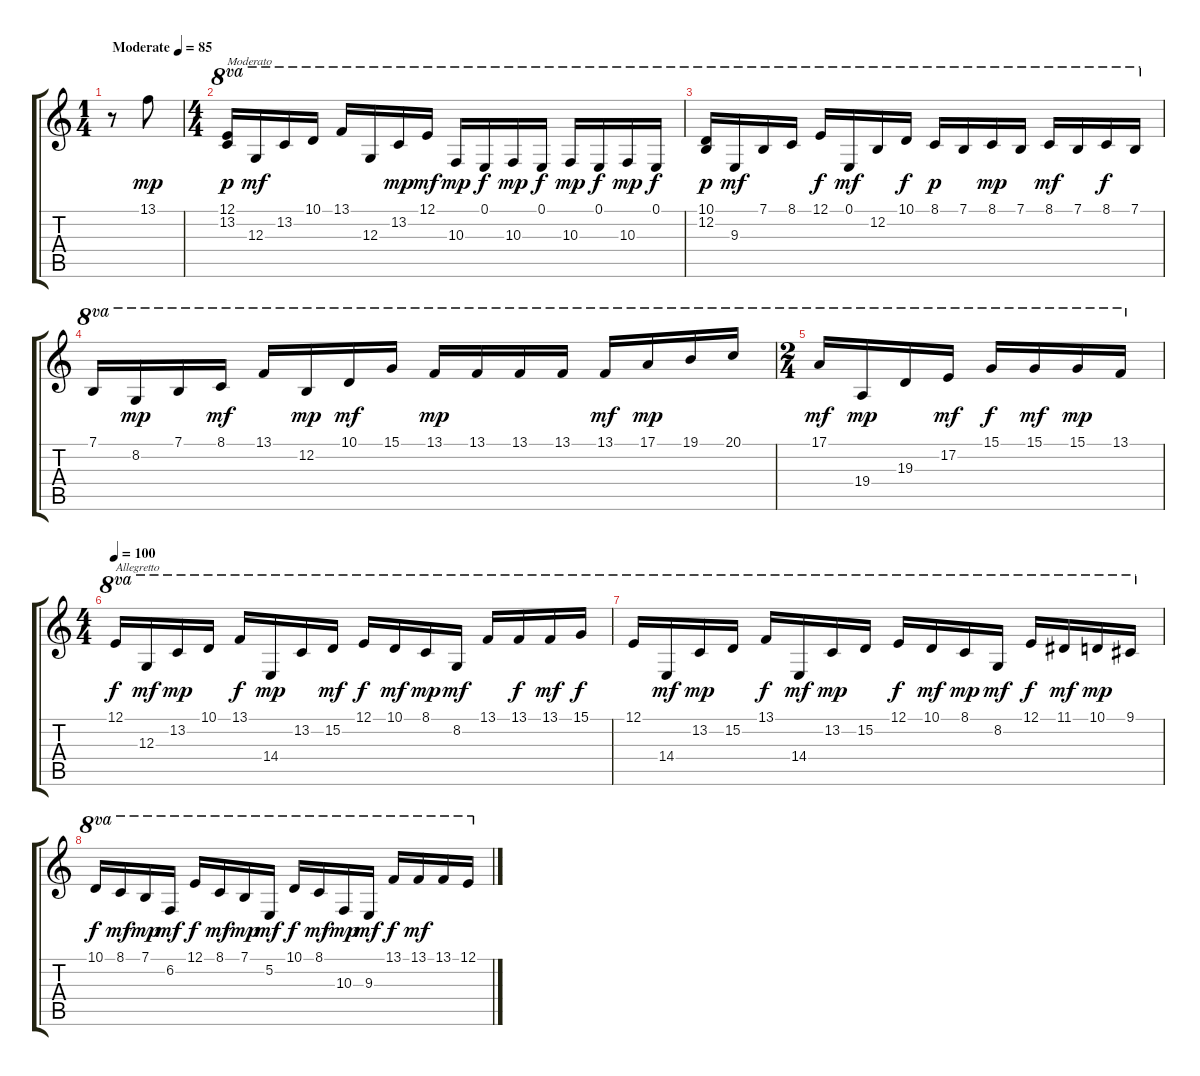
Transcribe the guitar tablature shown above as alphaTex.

\track "" {instrument acousticgrandpiano}
\staff {score tabs}
\tuning (E4 B3 G3 D3 A2 E2) {hide}
\ts (1 4)
\tempo (85 "Moderate")
\clef g2
\ks c
r.8{dy mp instrument acousticgrandpiano} 13.1.8 |
\ts (4 4)
(12.1 13.2).16{ot 8va txt "Moderato" dy p} 12.3.16{ot 8va dy mf} 13.2.16{ot 8va} 10.1.16{ot 8va} 13.1.16{ot 8va} 12.3.16{ot 8va} 13.2.16{ot 8va dy mp} 12.1.16{ot 8va dy mf} 10.3.16{ot 8va dy mp} 0.1.16{ot 8va dy f} 10.3.16{ot 8va dy mp} 0.1.16{ot 8va dy f} 10.3.16{ot 8va dy mp} 0.1.16{ot 8va dy f} 10.3.16{ot 8va dy mp} 0.1.16{ot 8va dy f} |
(10.1 12.2).16{ot 8va dy p} 9.3.16{ot 8va dy mf} 7.1.16{ot 8va} 8.1.16{ot 8va} 12.1.16{ot 8va dy f} 0.1.16{ot 8va dy mf} 12.2.16{ot 8va} 10.1.16{ot 8va dy f} 8.1.16{ot 8va dy p} 7.1.16{ot 8va} 8.1.16{ot 8va dy mp} 7.1.16{ot 8va} 8.1.16{ot 8va dy mf} 7.1.16{ot 8va} 8.1.16{ot 8va dy f} 7.1.16{ot 8va} |
7.1.16{ot 8va} 8.2.16{ot 8va dy mp} 7.1.16{ot 8va} 8.1.16{ot 8va dy mf} 13.1.16{ot 8va} 12.2.16{ot 8va dy mp} 10.1.16{ot 8va dy mf} 15.1.16{ot 8va} 13.1.16{ot 8va dy mp} 13.1.16{ot 8va} 13.1.16{ot 8va} 13.1.16{ot 8va} 13.1.16{ot 8va dy mf} 17.1.16{ot 8va dy mp} 19.1.16{ot 8va} 20.1.16{ot 8va} |
\ts (2 4)
17.1.16{ot 8va dy mf} 19.4.16{ot 8va dy mp} 19.3.16{ot 8va} 17.2.16{ot 8va dy mf} 15.1.16{ot 8va dy f} 15.1.16{ot 8va dy mf} 15.1.16{ot 8va dy mp} 13.1.16{ot 8va} |
\ts (4 4)
\tempo 100
12.1.16{ot 8va txt "Allegretto" dy f} 12.3.16{ot 8va dy mf} 13.2.16{ot 8va dy mp} 10.1.16{ot 8va} 13.1.16{ot 8va dy f} 14.4.16{ot 8va dy mp} 13.2.16{ot 8va} 15.2.16{ot 8va dy mf} 12.1.16{ot 8va dy f} 10.1.16{ot 8va dy mf} 8.1.16{ot 8va dy mp} 8.2.16{ot 8va dy mf} 13.1.16{ot 8va} 13.1.16{ot 8va dy f} 13.1.16{ot 8va dy mf} 15.1.16{ot 8va dy f} |
12.1.16{ot 8va} 14.4.16{ot 8va dy mf} 13.2.16{ot 8va dy mp} 15.2.16{ot 8va} 13.1.16{ot 8va dy f} 14.4.16{ot 8va dy mf} 13.2.16{ot 8va dy mp} 15.2.16{ot 8va} 12.1.16{ot 8va dy f} 10.1.16{ot 8va dy mf} 8.1.16{ot 8va dy mp} 8.2.16{ot 8va dy mf} 12.1.16{ot 8va dy f} 11.1.16{ot 8va dy mf} 10.1.16{ot 8va dy mp} 9.1.16{ot 8va} |
10.1.16{ot 8va dy f} 8.1.16{ot 8va dy mf} 7.1.16{ot 8va dy mp} 6.2.16{ot 8va dy mf} 12.1.16{ot 8va dy f} 8.1.16{ot 8va dy mf} 7.1.16{ot 8va dy mp} 5.2.16{ot 8va dy mf} 10.1.16{ot 8va dy f} 8.1.16{ot 8va dy mf} 10.3.16{ot 8va dy mp} 9.3.16{ot 8va dy mf} 13.1.16{ot 8va dy f} 13.1.16{ot 8va dy mf} 13.1.16{ot 8va} 12.1.16{ot 8va}
